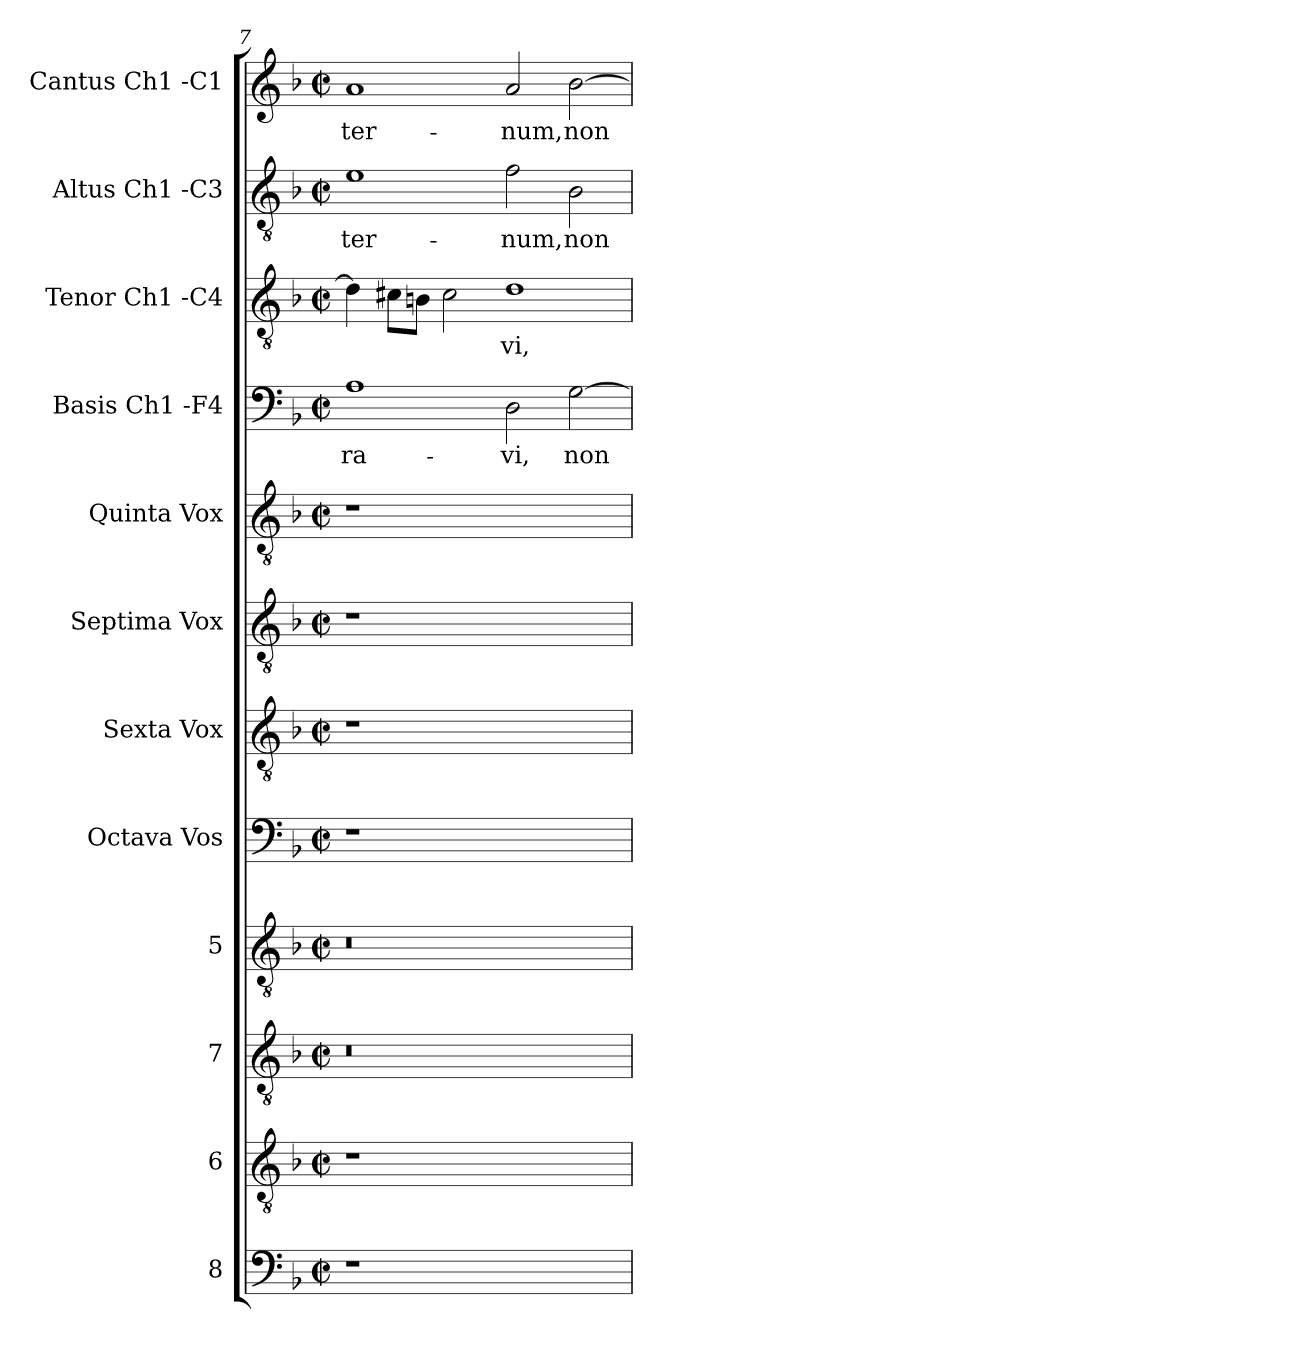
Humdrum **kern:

**kern	**kern	**kern	**kern	**kern	**kern	**kern	**kern	**kern	**text	**kern	**text	**kern	**text	**kern	**text
*part12	*part11	*part10	*part9	*part8	*part7	*part6	*part5	*part4	*part4	*part3	*part3	*part2	*part2	*part1	*part1
*staff12	*staff11	*staff10	*staff9	*staff8	*staff7	*staff6	*staff5	*staff4	*staff4	*staff3	*staff3	*staff2	*staff2	*staff1	*staff1
*I"8	*I"6	*I"7	*I"5	*I"Octava  Vos	*I"Sexta  Vox	*I"Septima  Vox	*I"Quinta  Vox	*I"Basis  Ch1 -F4	*	*I"Tenor  Ch1 -C4	*	*I"Altus  Ch1 -C3	*	*I"Cantus  Ch1 -C1	*
*	*	*	*	*	*	*	*	*I'B	*	*I'T	*	*I'A	*	*I'C	*
*clefF4	*clefGv2	*clefGv2	*clefGv2	*clefF4	*clefGv2	*clefGv2	*clefGv2	*clefF4	*	*clefGv2	*	*clefGv2	*	*clefG2	*
*k[b-]	*k[b-]	*k[b-]	*k[b-]	*k[b-]	*k[b-]	*k[b-]	*k[b-]	*k[b-]	*	*k[b-]	*	*k[b-]	*	*k[b-]	*
*F:	*F:	*F:	*F:	*F:	*F:	*F:	*F:	*F:	*	*F:	*	*F:	*	*F:	*
*M2/2	*M2/2	*M2/2	*M2/2	*M2/2	*M2/2	*M2/2	*M2/2	*M2/2	*	*M2/2	*	*M2/2	*	*M2/2	*
*met(c|)	*met(c|)	*met(c|)	*met(c|)	*met(c|)	*met(c|)	*met(c|)	*met(c|)	*met(c|)	*	*met(c|)	*	*met(c|)	*	*met(c|)	*
=7	=7	=7	=7	=7	=7	=7	=7	=7	=7	=7	=7	=7	=7	=7	=7
!	!	!	!	!	!	!	!	!	!LO:LY:b:cj	!	!LO:LY:b:cj	!	!LO:LY:b:cj	!	!LO:LY:b:cj
1r	1r	0r	0r	1r	1r	1r	1r	1A	-ra-	4d\]	--	1e	-ter-	1a	-ter-
!	!	!	!	!	!	!	!	!	!	!	!LO:LY:b:cj	!	!	!	!
.	.	.	.	.	.	.	.	.	.	8c#X\L	--	.	.	.	.
!	!	!	!	!	!	!	!	!	!	!	!LO:LY:b:cj	!	!	!	!
.	.	.	.	.	.	.	.	.	.	8Bn\J	--	.	.	.	.
!	!	!	!	!	!	!	!	!	!	!	!LO:LY:b:cj	!	!	!	!
.	.	.	.	.	.	.	.	.	.	2c#\	--	.	.	.	.
!	!	!	!	!	!	!	!	!	!LO:LY:b:cj	!	!LO:LY:b:cj	!	!LO:LY:b:cj	!	!LO:LY:b:cj
1ryy	1ryy	.	.	1ryy	1ryy	1ryy	1ryy	2D\	-vi,	1d	-vi,	2f\	-num,	2a/	-num,
!	!	!	!	!	!	!	!	!	!LO:LY:b:cj	!	!	!	!LO:LY:b:cj	!	!LO:LY:b:cj
.	.	.	.	.	.	.	.	[>2G\	non	.	.	2B-\	non	[>2b-\	non
=	=	=	=	=	=	=	=	=	=	=	=	=	=	=	=
*-	*-	*-	*-	*-	*-	*-	*-	*-	*-	*-	*-	*-	*-	*-	*-
